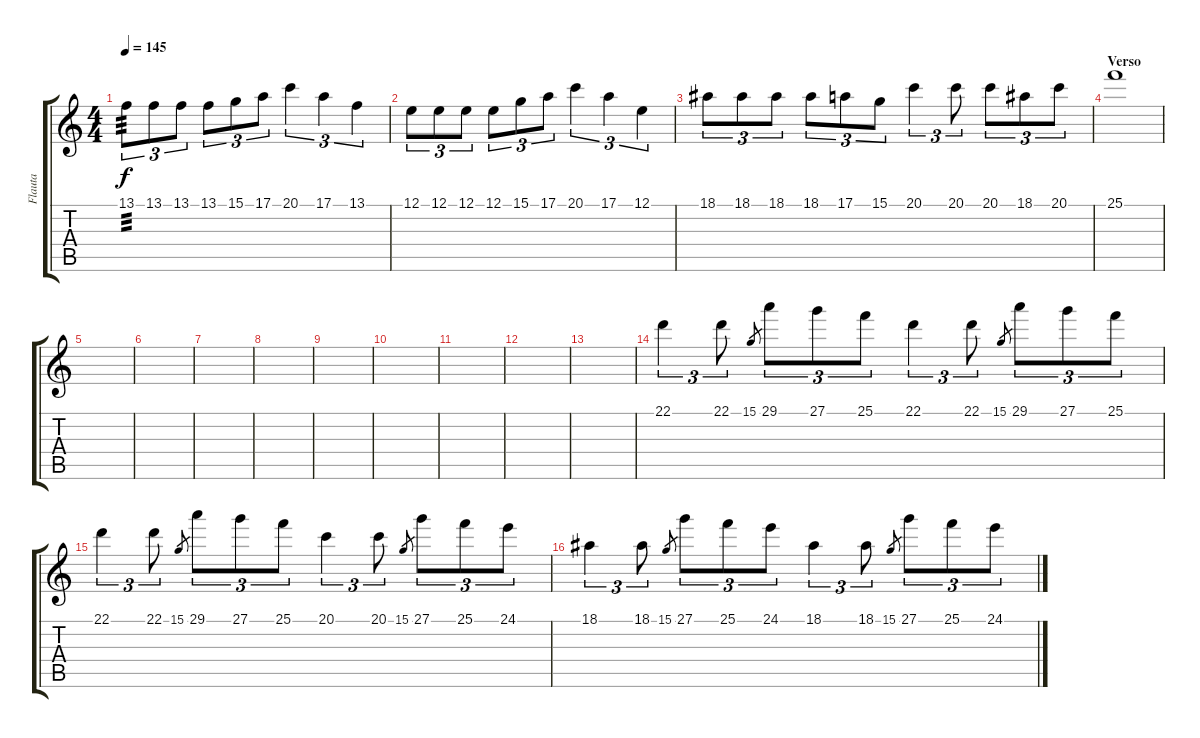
\track ("Flauta" "Flauta") {instrument flute}
\staff {score tabs}
\tuning (E4 B3 G3 D3 A2 E2) {hide}
\ts (4 4)
\tempo 145
\clef g2
\ks c
13.1.8{tu (3 2) tp 3 dy f} 13.1.8{tu (3 2)} 13.1.8{tu (3 2)} 13.1.8{tu (3 2)} 15.1.8{tu (3 2)} 17.1.8{tu (3 2)} 20.1.4{tu (3 2)} 17.1.4{tu (3 2)} 13.1.4{tu (3 2)} |
12.1.8{tu (3 2)} 12.1.8{tu (3 2)} 12.1.8{tu (3 2)} 12.1.8{tu (3 2)} 15.1.8{tu (3 2)} 17.1.8{tu (3 2)} 20.1.4{tu (3 2)} 17.1.4{tu (3 2)} 12.1.4{tu (3 2)} |
18.1.8{tu (3 2)} 18.1.8{tu (3 2)} 18.1.8{tu (3 2)} 18.1.8{tu (3 2)} 17.1.8{tu (3 2)} 15.1.8{tu (3 2)} 20.1.4{tu (3 2)} 20.1.8{tu (3 2)} 20.1.8{tu (3 2)} 18.1.8{tu (3 2)} 20.1.8{tu (3 2)} |
\section ("" "Verso")
25.1.1 |
|
|
|
|
|
|
|
|
|
22.1.4{tu (3 2)} 22.1.8{tu (3 2)} 15.1.8{gr} 29.1.8{tu (3 2)} 27.1.8{tu (3 2)} 25.1.8{tu (3 2)} 22.1.4{tu (3 2)} 22.1.8{tu (3 2)} 15.1.8{gr} 29.1.8{tu (3 2)} 27.1.8{tu (3 2)} 25.1.8{tu (3 2)} |
22.1.4{tu (3 2)} 22.1.8{tu (3 2)} 15.1.8{gr} 29.1.8{tu (3 2)} 27.1.8{tu (3 2)} 25.1.8{tu (3 2)} 20.1.4{tu (3 2)} 20.1.8{tu (3 2)} 15.1.8{gr} 27.1.8{tu (3 2)} 25.1.8{tu (3 2)} 24.1.8{tu (3 2)} |
18.1.4{tu (3 2)} 18.1.8{tu (3 2)} 15.1.8{gr} 27.1.8{tu (3 2)} 25.1.8{tu (3 2)} 24.1.8{tu (3 2)} 18.1.4{tu (3 2)} 18.1.8{tu (3 2)} 15.1.8{gr} 27.1.8{tu (3 2)} 25.1.8{tu (3 2)} 24.1.8{tu (3 2)}
